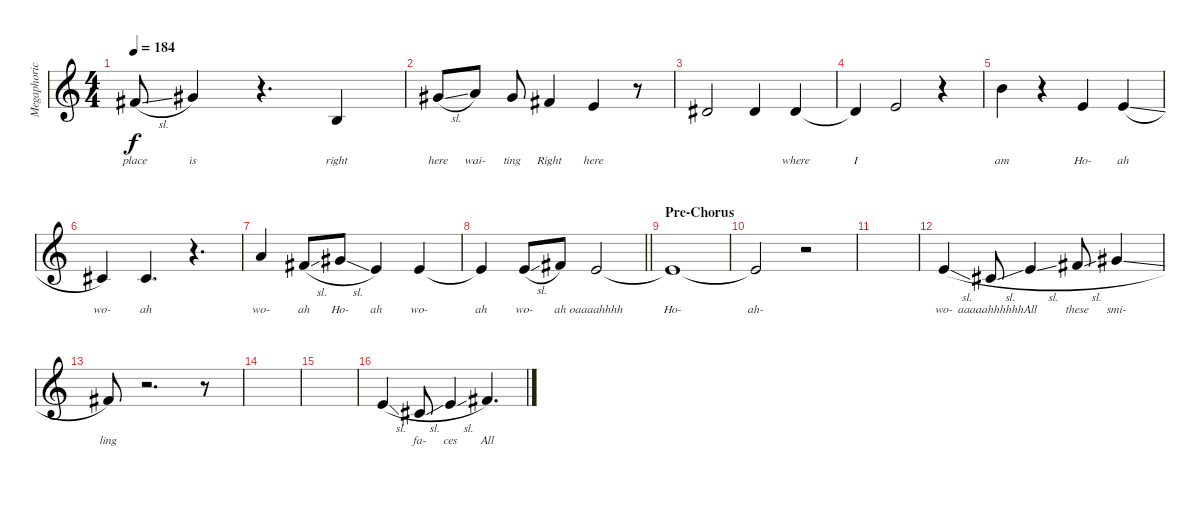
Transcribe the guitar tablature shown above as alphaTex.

\track ("Megaphoric (Vocals)" "Megaphoric") {instrument altosax}
\staff {score}
\tuning (E4 B3 G3 D3 A2 E2) {hide}
\ts (4 4)
\tempo 184
\clef g2
\ks c
2.1{sl}.8{lyrics (0 "place") lyrics (1 "") lyrics (2 "") lyrics (3 "") lyrics (4 "") dy f} 4.1.4{lyrics (0 "is") lyrics (1 "") lyrics (2 "") lyrics (3 "") lyrics (4 "")} r.4{d} 4.3.4{lyrics (0 "right") lyrics (1 "") lyrics (2 "") lyrics (3 "") lyrics (4 "")} |
4.1{sl}.8{lyrics (0 "here") lyrics (1 "") lyrics (2 "") lyrics (3 "") lyrics (4 "")} 5.1.8{lyrics (0 "wai-") lyrics (1 "") lyrics (2 "") lyrics (3 "") lyrics (4 "")} 4.1.8{lyrics (0 "ting") lyrics (1 "") lyrics (2 "") lyrics (3 "") lyrics (4 "")} 2.1.4{lyrics (0 "Right") lyrics (1 "") lyrics (2 "") lyrics (3 "") lyrics (4 "")} 5.2.4{lyrics (0 "here") lyrics (1 "") lyrics (2 "") lyrics (3 "") lyrics (4 "")} r.8 |
4.2.2{lyrics (0 "") lyrics (1 "") lyrics (2 "") lyrics (3 "") lyrics (4 "")} 4.2.4{lyrics (0 "") lyrics (1 "") lyrics (2 "") lyrics (3 "") lyrics (4 "")} 4.2.4{lyrics (0 "where") lyrics (1 "") lyrics (2 "") lyrics (3 "") lyrics (4 "")} |
4.2{t}.4{lyrics (0 "I") lyrics (1 "") lyrics (2 "") lyrics (3 "") lyrics (4 "")} 5.2.2{lyrics (0 "") lyrics (1 "") lyrics (2 "") lyrics (3 "") lyrics (4 "")} r.4 |
7.1.4{lyrics (0 "am") lyrics (1 "") lyrics (2 "") lyrics (3 "") lyrics (4 "")} r.4 5.2.4{lyrics (0 "Ho-") lyrics (1 "") lyrics (2 "") lyrics (3 "") lyrics (4 "")} 5.2{sl}.4{lyrics (0 "ah") lyrics (1 "") lyrics (2 "") lyrics (3 "") lyrics (4 "")} |
2.2.4{lyrics (0 "wo-") lyrics (1 "") lyrics (2 "") lyrics (3 "") lyrics (4 "")} 2.2.4{d lyrics (0 "ah") lyrics (1 "") lyrics (2 "") lyrics (3 "") lyrics (4 "")} r.4{d} |
5.1.4{lyrics (0 "wo-") lyrics (1 "") lyrics (2 "") lyrics (3 "") lyrics (4 "")} 7.2{sl}.8{lyrics (0 "ah") lyrics (1 "") lyrics (2 "") lyrics (3 "") lyrics (4 "")} 9.2{sl}.8{lyrics (0 "Ho-") lyrics (1 "") lyrics (2 "") lyrics (3 "") lyrics (4 "")} 5.2.4{lyrics (0 "ah") lyrics (1 "") lyrics (2 "") lyrics (3 "") lyrics (4 "")} 5.2.4{lyrics (0 "wo-") lyrics (1 "") lyrics (2 "") lyrics (3 "") lyrics (4 "")} |
\barLineRight lightlight
5.2{t}.4{lyrics (0 "ah") lyrics (1 "") lyrics (2 "") lyrics (3 "") lyrics (4 "")} 5.2{sl}.8{lyrics (0 "wo-") lyrics (1 "") lyrics (2 "") lyrics (3 "") lyrics (4 "")} 7.2.8{lyrics (0 "ah") lyrics (1 "") lyrics (2 "") lyrics (3 "") lyrics (4 "")} 5.2.2{lyrics (0 "oaaaahhhh") lyrics (1 "") lyrics (2 "") lyrics (3 "") lyrics (4 "")} |
\section ("" "Pre-Chorus")
5.2{t}.1{lyrics (0 "Ho-") lyrics (1 "") lyrics (2 "") lyrics (3 "") lyrics (4 "")} |
5.2{t}.2{lyrics (0 "ah-") lyrics (1 "") lyrics (2 "") lyrics (3 "") lyrics (4 "")} r.2 |
|
5.2{sl}.4{lyrics (0 "wo-") lyrics (1 "") lyrics (2 "") lyrics (3 "") lyrics (4 "")} 2.2{sl}.8{lyrics (0 "aaaaahhhhhh") lyrics (1 "") lyrics (2 "") lyrics (3 "") lyrics (4 "")} 5.2{sl}.4{lyrics (0 "All") lyrics (1 "") lyrics (2 "") lyrics (3 "") lyrics (4 "")} 7.2{sl}.8{lyrics (0 "these") lyrics (1 "") lyrics (2 "") lyrics (3 "") lyrics (4 "")} 9.2{sl}.4{lyrics (0 "smi-") lyrics (1 "") lyrics (2 "") lyrics (3 "") lyrics (4 "")} |
7.2.8{lyrics (0 "ling") lyrics (1 "") lyrics (2 "") lyrics (3 "") lyrics (4 "")} r.2{d} r.8 |
|
|
5.2{sl}.4{lyrics (0 "") lyrics (1 "") lyrics (2 "") lyrics (3 "") lyrics (4 "")} 2.2{sl}.8{lyrics (0 "fa-") lyrics (1 "") lyrics (2 "") lyrics (3 "") lyrics (4 "")} 5.2{sl}.4{lyrics (0 "ces") lyrics (1 "") lyrics (2 "") lyrics (3 "") lyrics (4 "")} 7.2{sl}.4{d lyrics (0 "All") lyrics (1 "") lyrics (2 "") lyrics (3 "") lyrics (4 "")}
